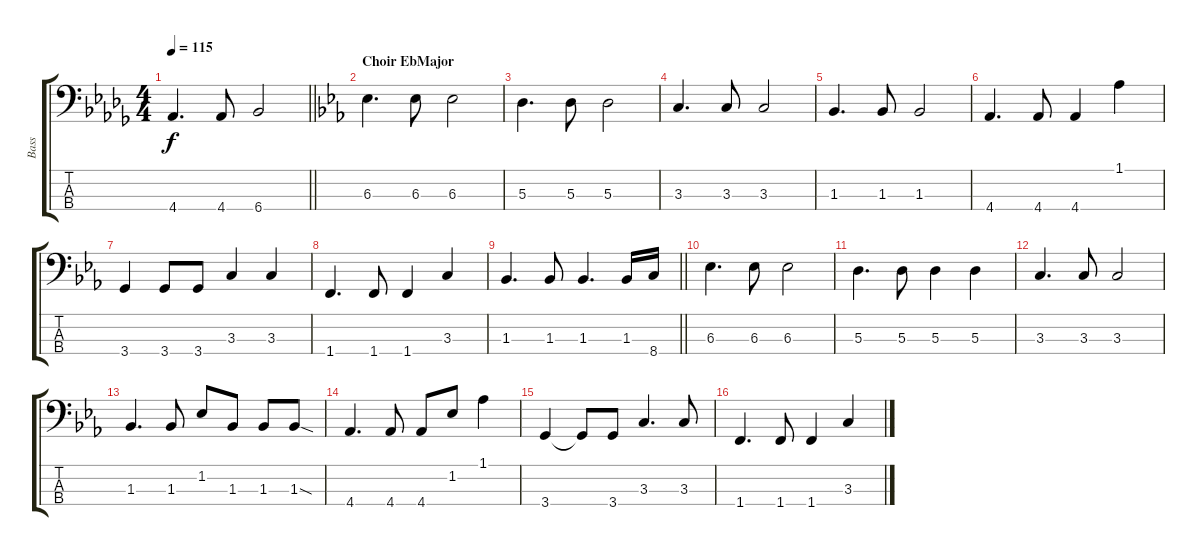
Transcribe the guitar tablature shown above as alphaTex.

\track ("Bass" "Bass") {instrument electricbassfinger}
\staff {score tabs}
\tuning (G2 D2 A1 E1) {hide}
\ts (4 4)
\tempo 115
\clef f4
\barLineRight lightlight
\ks db
4.4.4{d dy f} 4.4.8 6.4.2 |
\section ("" "Choir EbMajor")
\ks eb
6.3.4{d} 6.3.8 6.3.2 |
5.3.4{d} 5.3.8 5.3.2 |
3.3.4{d} 3.3.8 3.3.2 |
1.3.4{d} 1.3.8 1.3.2 |
4.4.4{d} 4.4.8 4.4.4 1.1.4 |
3.4.4 3.4.8 3.4.8 3.3.4 3.3.4 |
1.4.4{d} 1.4.8 1.4.4 3.3.4 |
\barLineRight lightlight
1.3.4{d} 1.3.8 1.3.4{d} 1.3.16 8.4.16 |
6.3.4{d} 6.3.8 6.3.2 |
5.3.4{d} 5.3.8 5.3.4 5.3.4 |
3.3.4{d} 3.3.8 3.3.2 |
1.3.4{d} 1.3.8 1.2.8 1.3.8 1.3.8 1.3{sod}.8 |
4.4.4{d} 4.4.8 4.4.8 1.2.8 1.1.4 |
3.4.4 3.4{t}.8 3.4.8 3.3.4{d} 3.3.8 |
1.4.4{d} 1.4.8 1.4.4 3.3.4
